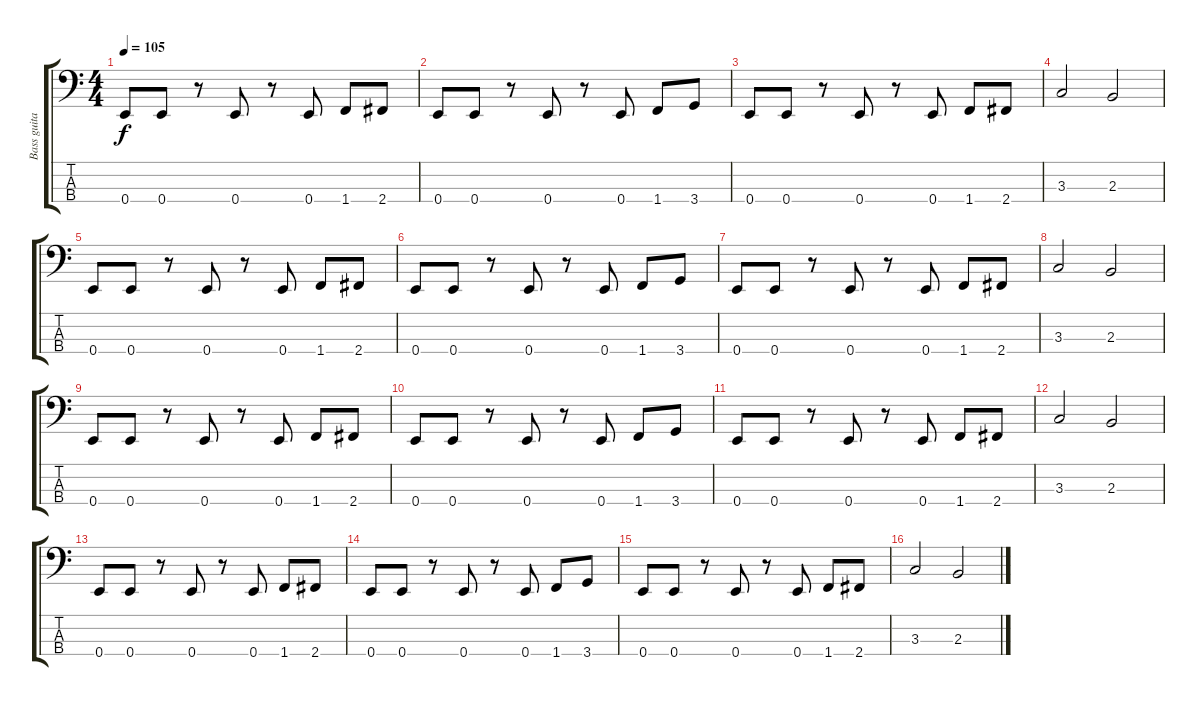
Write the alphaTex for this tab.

\track ("Bass guitar" "Bass guita") {instrument electricbassfinger}
\staff {score tabs}
\tuning (G2 D2 A1 E1) {hide}
\ts (4 4)
\tempo 105
\clef f4
\ks c
0.4.8{dy f} 0.4.8 r.8 0.4.8 r.8 0.4.8 1.4.8 2.4.8 |
0.4.8 0.4.8 r.8 0.4.8 r.8 0.4.8 1.4.8 3.4.8 |
0.4.8 0.4.8 r.8 0.4.8 r.8 0.4.8 1.4.8 2.4.8 |
3.3.2 2.3.2 |
0.4.8 0.4.8 r.8 0.4.8 r.8 0.4.8 1.4.8 2.4.8 |
0.4.8 0.4.8 r.8 0.4.8 r.8 0.4.8 1.4.8 3.4.8 |
0.4.8 0.4.8 r.8 0.4.8 r.8 0.4.8 1.4.8 2.4.8 |
3.3.2 2.3.2 |
0.4.8 0.4.8 r.8 0.4.8 r.8 0.4.8 1.4.8 2.4.8 |
0.4.8 0.4.8 r.8 0.4.8 r.8 0.4.8 1.4.8 3.4.8 |
0.4.8 0.4.8 r.8 0.4.8 r.8 0.4.8 1.4.8 2.4.8 |
3.3.2 2.3.2 |
0.4.8 0.4.8 r.8 0.4.8 r.8 0.4.8 1.4.8 2.4.8 |
0.4.8 0.4.8 r.8 0.4.8 r.8 0.4.8 1.4.8 3.4.8 |
0.4.8 0.4.8 r.8 0.4.8 r.8 0.4.8 1.4.8 2.4.8 |
3.3.2 2.3.2
